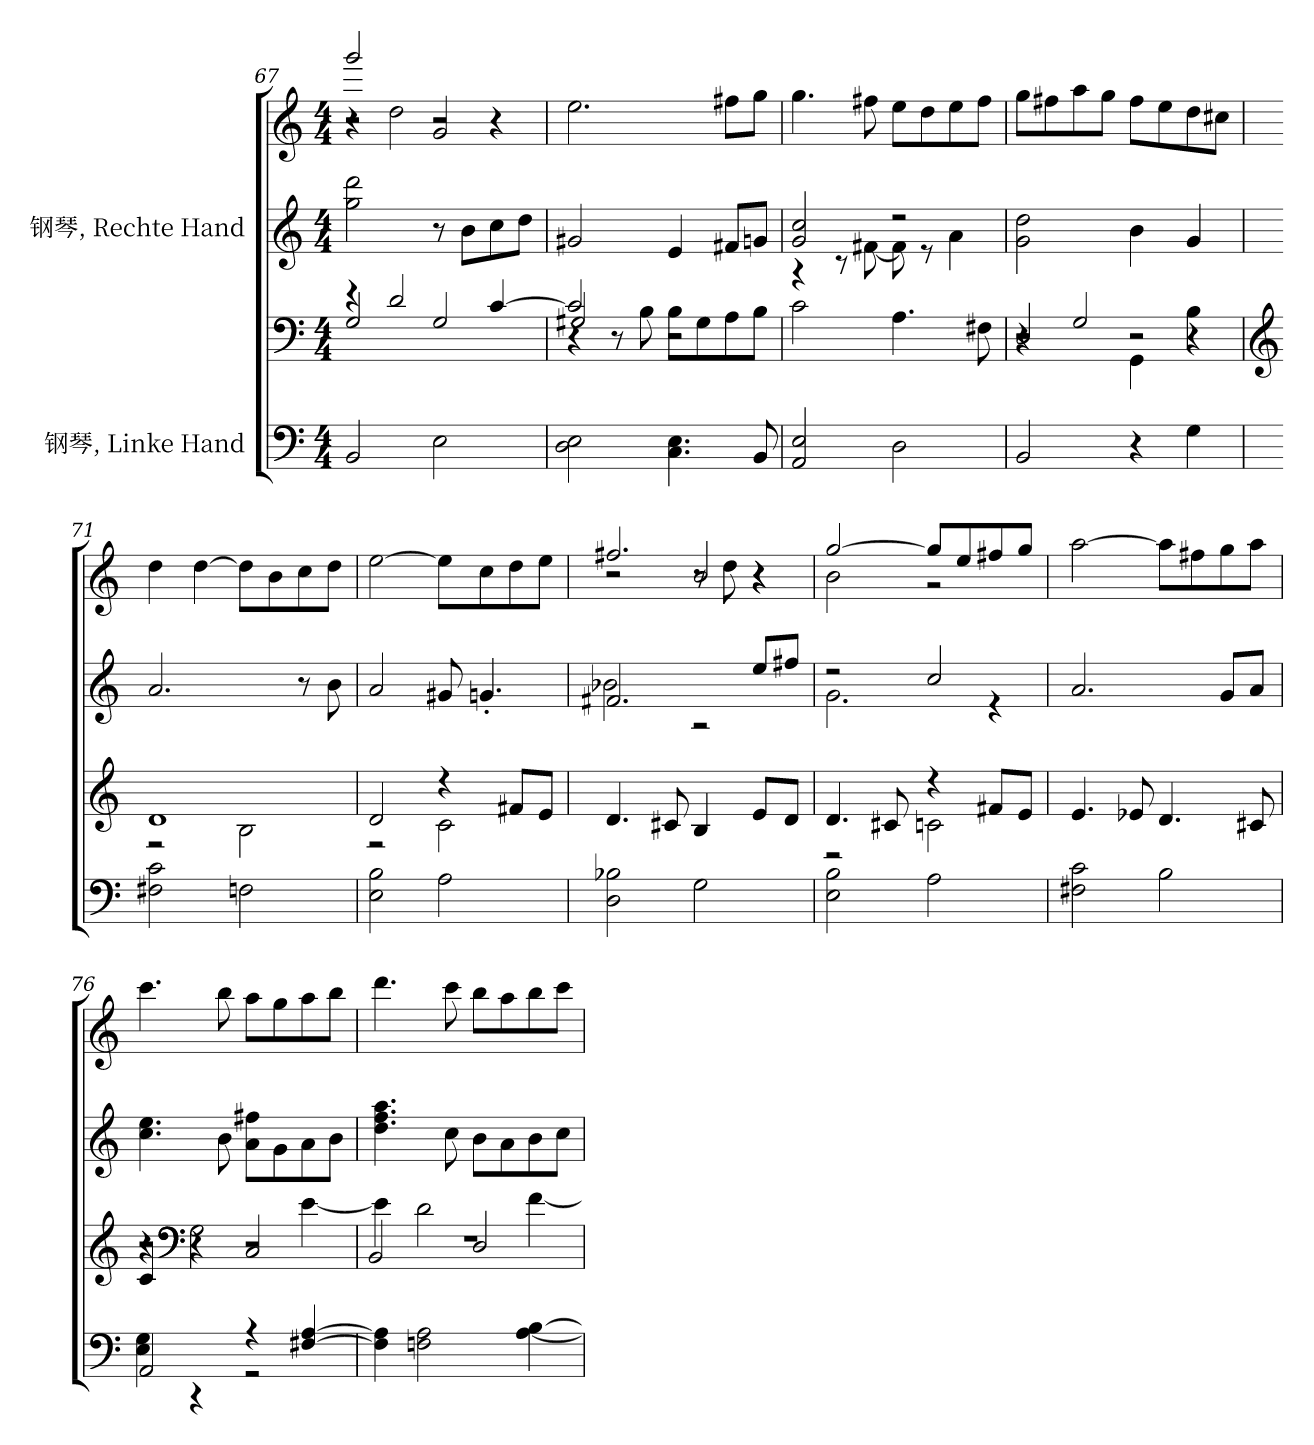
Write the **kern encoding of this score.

**kern	**kern	**kern	**kern
*part2	*part2	*part1	*part1
*staff4	*staff3	*staff2	*staff1
*I"钢琴, Linke Hand	*	*I"钢琴, Rechte Hand	*
*clefF4	*clefF4	*clefG2	*clefG2
*k[]	*k[]	*k[]	*k[]
*M4/4	*M4/4	*M4/4	*M4/4
=67	=67	=67	=67
*	*^	*	*^
*	*	*	*	*	*^
2BB/	4r	2G/	2gg\ 2ddd\	2ggg/	4r	2r
.	2d/	.	.	.	2dd\	.
2E\	.	2G/	8r	2r	.	2g/
.	.	.	8b\L	.	.	.
.	[4c/	.	8cc\	.	4r	.
.	.	.	8dd\J	.	.	.
*	*	*	*	*v	*v	*v
=68	=68	=68	=68	=68
*	*	*^	*	*
2D\ 2E\	2c/]	4r	2G#X/	2g#X/	2.ee\
.	.	8r	.	.	.
.	.	8B\	.	.	.
4.C\ 4.E\	2r	8B\L	2r	4e/	.
.	.	8G#\	.	.	.
.	.	8A\	.	8f#X/L	8ff#X\L
8BB/	.	8B\J	.	8gn/J	8gg\J
*	*v	*v	*v	*	*
!!LO:PB:g=z
=69	=69	=69	=69
*	*	*^	*
2AA/ 2E/	2c\	2g/ 2cc/	4r	4.gg\
.	.	.	8r	.
.	.	.	[8f#X\	8ff#X\
2D\	4.A\	2r	8f#\]	8ee\L
.	.	.	8r	8dd\
.	.	.	4a\	8ee\
.	8F#X\	.	.	8ff#\J
*	*	*v	*v	*
=70	=70	=70	=70
*	*^	*	*
*	*	*^	*	*
2BB/	4r	2r	2D/	2g\ 2dd\	8gg\L
.	.	.	.	.	8ff#X\
.	2G/	.	.	.	8aa\
.	.	.	.	.	8gg\J
4r	.	4GG\	2r	4b\	8ff#\L
.	.	.	.	.	8ee\
4G\	4r	4B\	.	4g/	8dd\
.	.	.	.	.	8cc#X\J
*	*v	*v	*v	*	*
=71	=71	=71	=71
*	*clefG2	*	*
*	*^	*	*
2F#X\ 2c\	1d	2r	2.a/	4dd\
.	.	.	.	[4dd\
2Fn\	.	2B\	.	8dd\L]
.	.	.	.	8b\
.	.	.	8r	8cc\
.	.	.	8b\	8dd\J
=72	=72	=72	=72	=72
2E\ 2B\	2d/	2r	2a/	[2ee\
2A\	4r	2c\	8g#X/	8ee\L]
.	.	.	4.gn'/	8cc\
.	8f#X/L	.	.	8dd\
.	8e/J	.	.	8ee\J
*	*v	*v	*	*
!!LO:LB:g=z
=73	=73	=73	=73
*	*	*^	*^
*	*	*	*	*	*^
2D\ 2B-X\	4.d/	2.f#X/	2b-X\	2.ff#X/	2r	2r
.	8c#X/	.	.	.	.	.
2G\	4B/	.	2r	.	8r	2b/
.	.	.	.	.	8dd\	.
.	8e/L	8ee/L	.	4r	4r	.
.	8d/J	8ff#X/J	.	.	.	.
*	*	*	*	*	*v	*v
=74	=74	=74	=74	=74	=74
*	*^	*	*	*	*
2E\ 2B\	4.d/	2r	2r	2.g\	[2gg/	2b\
.	8c#X/	.	.	.	.	.
2A\	4r	2cn\	2cc/	.	8gg/L]	2r
.	.	.	.	.	8ee/	.
.	8f#X/L	.	.	4r	8ff#X/	.
.	8e/J	.	.	.	8gg/J	.
*	*v	*v	*	*	*	*
*	*	*v	*v	*	*
*	*	*	*v	*v
=75	=75	=75	=75
2F#X\ 2c\	4.e/	2.a/	[2aa\
.	8e-X/	.	.
2B\	4.d/	.	8aa\L]
.	.	.	8ff#X\
.	.	8g/L	8gg\
.	8c#X/	8a/J	8aa\J
=76	=76	=76	=76
*^	*^	*	*
*	*	*	*^	*	*
2AA/	4E\ 4G\	4c/	4r	2r	4.cc\ 4.ee\	4.ccc\
*	*	*clefF4	*	*	*	*
.	4r	4r	2G\	.	.	.
.	.	.	.	.	8b\	8bb\
4r	2r	2r	.	2C/	8a\ 8ff#X\L	8aa\L
.	.	.	.	.	8g\	8gg\
[4F#X/ [4A/	.	.	[4e\	.	8a\	8aa\
.	.	.	.	.	8b\J	8bb\J
*v	*v	*	*	*	*	*
!!LO:LB:g=z
=77	=77	=77	=77	=77	=77
4F#\] 4A\]	1r	4e\]	2BB/	4.dd\ 4.ff\ 4.aa\	4.ddd\
2Fn\ 2A\	.	2d\	.	.	.
.	.	.	.	8cc\	8ccc\
.	.	.	2D/	8b\L	8bb\L
.	.	.	.	8a\	8aa\
[4A\ [4B\	.	[4f\	.	8b\	8bb\
.	.	.	.	8cc\J	8ccc\J
*	*v	*v	*v	*	*
=	=	=	=
*-	*-	*-	*-
